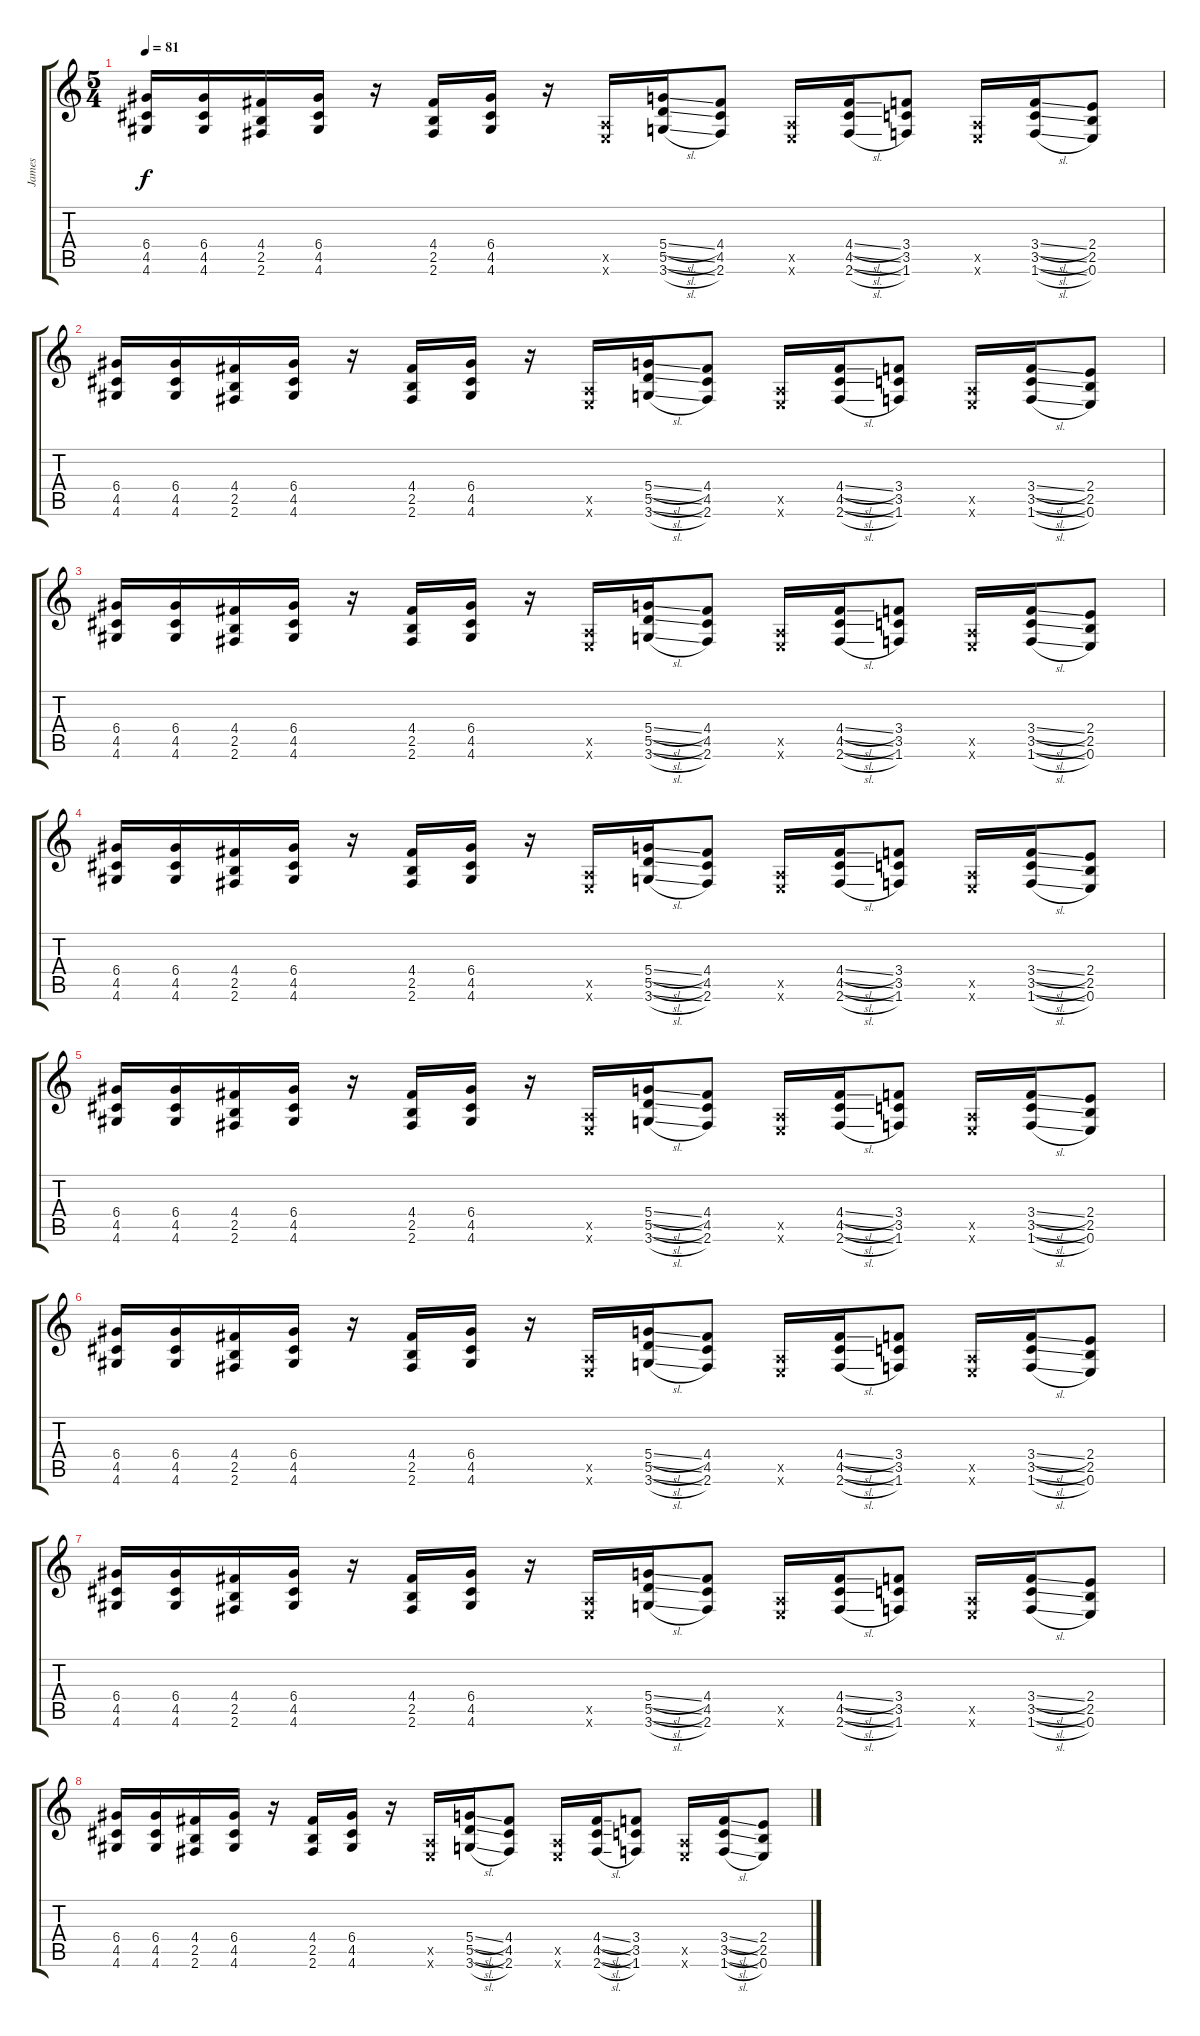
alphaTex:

\track ("James" "James") {instrument distortionguitar}
\staff {score tabs}
\tuning (E4 B3 G3 D3 A2 E2) {hide}
\ts (5 4)
\tempo 81
\clef g2
\ks c
(6.4 4.5 4.6).16{dy f} (6.4 4.5 4.6).16 (4.4 2.5 2.6).16 (6.4 4.5 4.6).16 r.16 (4.4 2.5 2.6).16 (6.4 4.5 4.6).16 r.16 (0.5{x} 0.6{x}).16 (5.4{sl} 5.5{sl} 3.6{sl}).16 (4.4 4.5 2.6).8 (0.5{x} 0.6{x}).16 (4.4{sl} 4.5{sl} 2.6{sl}).16 (3.4 3.5 1.6).8 (0.5{x} 0.6{x}).16 (3.4{sl} 3.5{sl} 1.6{sl}).16 (2.4 2.5 0.6).8 |
(6.4 4.5 4.6).16 (6.4 4.5 4.6).16 (4.4 2.5 2.6).16 (6.4 4.5 4.6).16 r.16 (4.4 2.5 2.6).16 (6.4 4.5 4.6).16 r.16 (0.5{x} 0.6{x}).16 (5.4{sl} 5.5{sl} 3.6{sl}).16 (4.4 4.5 2.6).8 (0.5{x} 0.6{x}).16 (4.4{sl} 4.5{sl} 2.6{sl}).16 (3.4 3.5 1.6).8 (0.5{x} 0.6{x}).16 (3.4{sl} 3.5{sl} 1.6{sl}).16 (2.4 2.5 0.6).8 |
(6.4 4.5 4.6).16 (6.4 4.5 4.6).16 (4.4 2.5 2.6).16 (6.4 4.5 4.6).16 r.16 (4.4 2.5 2.6).16 (6.4 4.5 4.6).16 r.16 (0.5{x} 0.6{x}).16 (5.4{sl} 5.5{sl} 3.6{sl}).16 (4.4 4.5 2.6).8 (0.5{x} 0.6{x}).16 (4.4{sl} 4.5{sl} 2.6{sl}).16 (3.4 3.5 1.6).8 (0.5{x} 0.6{x}).16 (3.4{sl} 3.5{sl} 1.6{sl}).16 (2.4 2.5 0.6).8 |
(6.4 4.5 4.6).16 (6.4 4.5 4.6).16 (4.4 2.5 2.6).16 (6.4 4.5 4.6).16 r.16 (4.4 2.5 2.6).16 (6.4 4.5 4.6).16 r.16 (0.5{x} 0.6{x}).16 (5.4{sl} 5.5{sl} 3.6{sl}).16 (4.4 4.5 2.6).8 (0.5{x} 0.6{x}).16 (4.4{sl} 4.5{sl} 2.6{sl}).16 (3.4 3.5 1.6).8 (0.5{x} 0.6{x}).16 (3.4{sl} 3.5{sl} 1.6{sl}).16 (2.4 2.5 0.6).8 |
(6.4 4.5 4.6).16 (6.4 4.5 4.6).16 (4.4 2.5 2.6).16 (6.4 4.5 4.6).16 r.16 (4.4 2.5 2.6).16 (6.4 4.5 4.6).16 r.16 (0.5{x} 0.6{x}).16 (5.4{sl} 5.5{sl} 3.6{sl}).16 (4.4 4.5 2.6).8 (0.5{x} 0.6{x}).16 (4.4{sl} 4.5{sl} 2.6{sl}).16 (3.4 3.5 1.6).8 (0.5{x} 0.6{x}).16 (3.4{sl} 3.5{sl} 1.6{sl}).16 (2.4 2.5 0.6).8 |
(6.4 4.5 4.6).16 (6.4 4.5 4.6).16 (4.4 2.5 2.6).16 (6.4 4.5 4.6).16 r.16 (4.4 2.5 2.6).16 (6.4 4.5 4.6).16 r.16 (0.5{x} 0.6{x}).16 (5.4{sl} 5.5{sl} 3.6{sl}).16 (4.4 4.5 2.6).8 (0.5{x} 0.6{x}).16 (4.4{sl} 4.5{sl} 2.6{sl}).16 (3.4 3.5 1.6).8 (0.5{x} 0.6{x}).16 (3.4{sl} 3.5{sl} 1.6{sl}).16 (2.4 2.5 0.6).8 |
(6.4 4.5 4.6).16 (6.4 4.5 4.6).16 (4.4 2.5 2.6).16 (6.4 4.5 4.6).16 r.16 (4.4 2.5 2.6).16 (6.4 4.5 4.6).16 r.16 (0.5{x} 0.6{x}).16 (5.4{sl} 5.5{sl} 3.6{sl}).16 (4.4 4.5 2.6).8 (0.5{x} 0.6{x}).16 (4.4{sl} 4.5{sl} 2.6{sl}).16 (3.4 3.5 1.6).8 (0.5{x} 0.6{x}).16 (3.4{sl} 3.5{sl} 1.6{sl}).16 (2.4 2.5 0.6).8 |
(6.4 4.5 4.6).16 (6.4 4.5 4.6).16 (4.4 2.5 2.6).16 (6.4 4.5 4.6).16 r.16 (4.4 2.5 2.6).16 (6.4 4.5 4.6).16 r.16 (0.5{x} 0.6{x}).16 (5.4{sl} 5.5{sl} 3.6{sl}).16 (4.4 4.5 2.6).8 (0.5{x} 0.6{x}).16 (4.4{sl} 4.5{sl} 2.6{sl}).16 (3.4 3.5 1.6).8 (0.5{x} 0.6{x}).16 (3.4{sl} 3.5{sl} 1.6{sl}).16 (2.4 2.5 0.6).8
